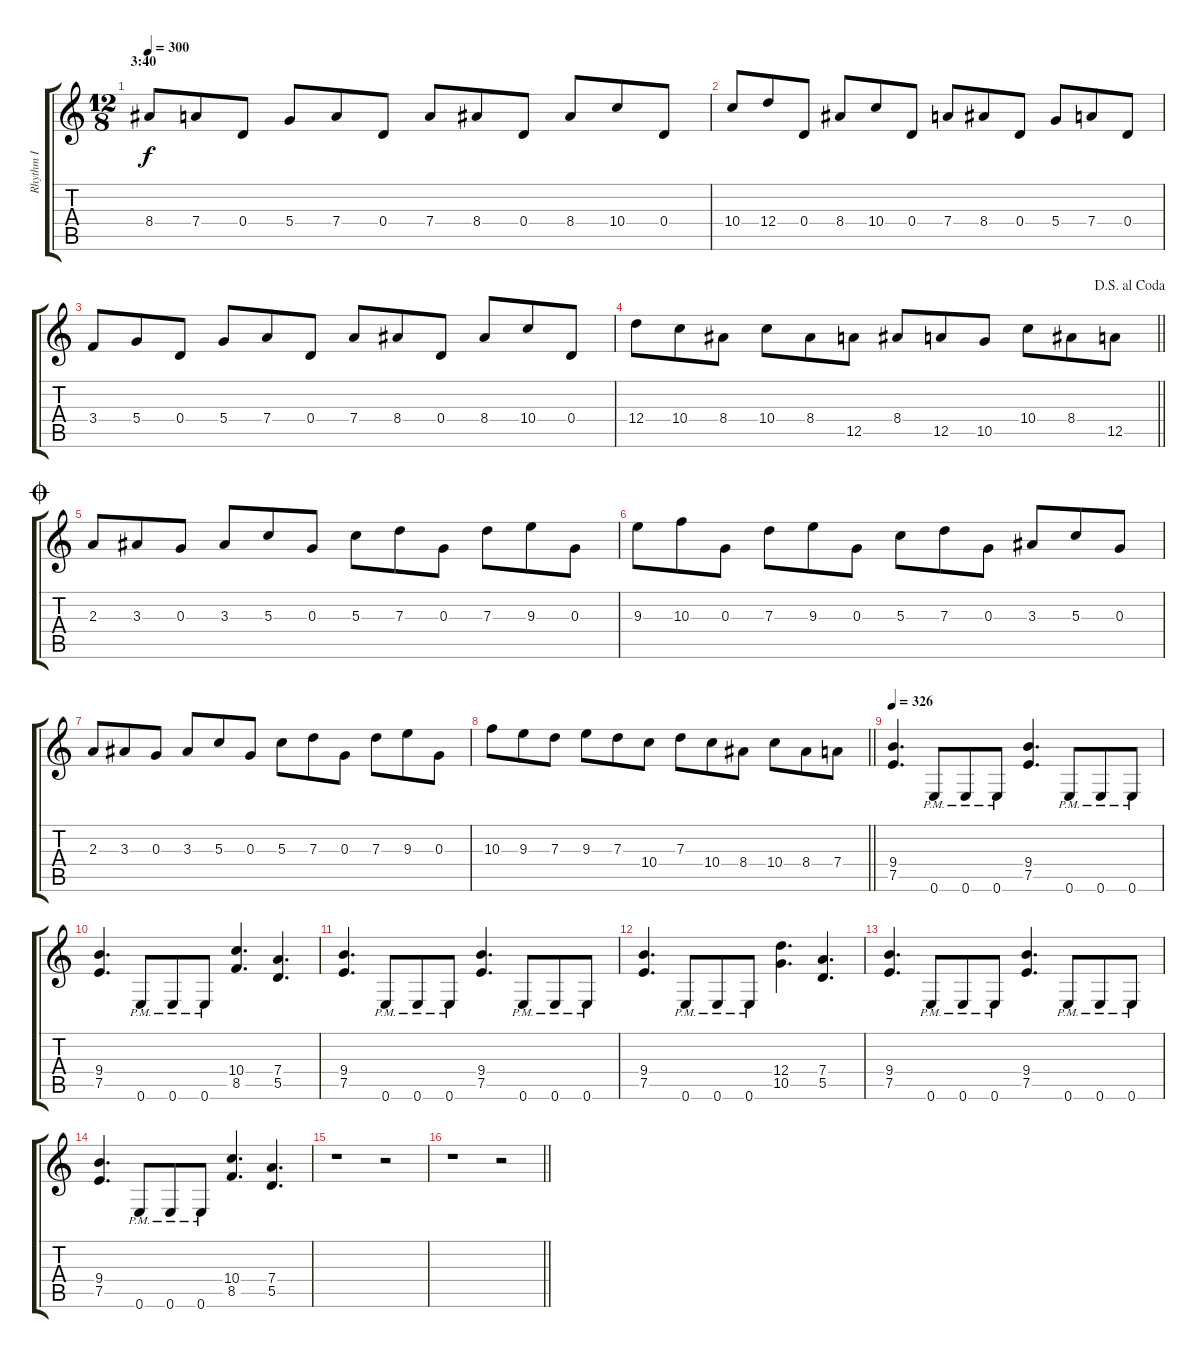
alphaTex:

\track ("Rhythm I" "Rhythm I") {instrument distortionguitar}
\staff {score tabs}
\tuning (E4 B3 G3 D3 A2 E2) {hide}
\ts (12 8)
\section ("" "3:40")
\tempo 300
\clef g2
\ks c
8.4.8{dy f} 7.4.8 0.4.8 5.4.8 7.4.8 0.4.8 7.4.8 8.4.8 0.4.8 8.4.8 10.4.8 0.4.8 |
10.4.8 12.4.8 0.4.8 8.4.8 10.4.8 0.4.8 7.4.8 8.4.8 0.4.8 5.4.8 7.4.8 0.4.8 |
3.4.8 5.4.8 0.4.8 5.4.8 7.4.8 0.4.8 7.4.8 8.4.8 0.4.8 8.4.8 10.4.8 0.4.8 |
\jump dalsegnoalcoda
\barLineRight lightlight
12.4.8 10.4.8 8.4.8 10.4.8 8.4.8 12.5.8 8.4.8 12.5.8 10.5.8 10.4.8 8.4.8 12.5.8 |
\jump coda
2.3.8 3.3.8 0.3.8 3.3.8 5.3.8 0.3.8 5.3.8 7.3.8 0.3.8 7.3.8 9.3.8 0.3.8 |
9.3.8 10.3.8 0.3.8 7.3.8 9.3.8 0.3.8 5.3.8 7.3.8 0.3.8 3.3.8 5.3.8 0.3.8 |
2.3.8 3.3.8 0.3.8 3.3.8 5.3.8 0.3.8 5.3.8 7.3.8 0.3.8 7.3.8 9.3.8 0.3.8 |
\barLineRight lightlight
10.3.8 9.3.8 7.3.8 9.3.8 7.3.8 10.4.8 7.3.8 10.4.8 8.4.8 10.4.8 8.4.8 7.4.8 |
\tempo 326
(9.4 7.5).4{d} 0.6{pm}.8 0.6{pm}.8 0.6{pm}.8 (9.4 7.5).4{d} 0.6{pm}.8 0.6{pm}.8 0.6{pm}.8 |
(9.4 7.5).4{d} 0.6{pm}.8 0.6{pm}.8 0.6{pm}.8 (10.4 8.5).4{d} (7.4 5.5).4{d} |
(9.4 7.5).4{d} 0.6{pm}.8 0.6{pm}.8 0.6{pm}.8 (9.4 7.5).4{d} 0.6{pm}.8 0.6{pm}.8 0.6{pm}.8 |
(9.4 7.5).4{d} 0.6{pm}.8 0.6{pm}.8 0.6{pm}.8 (12.4 10.5).4{d} (7.4 5.5).4{d} |
(9.4 7.5).4{d} 0.6{pm}.8 0.6{pm}.8 0.6{pm}.8 (9.4 7.5).4{d} 0.6{pm}.8 0.6{pm}.8 0.6{pm}.8 |
(9.4 7.5).4{d} 0.6{pm}.8 0.6{pm}.8 0.6{pm}.8 (10.4 8.5).4{d} (7.4 5.5).4{d} |
r.1 r.2 |
\barLineRight lightlight
r.1 r.2
